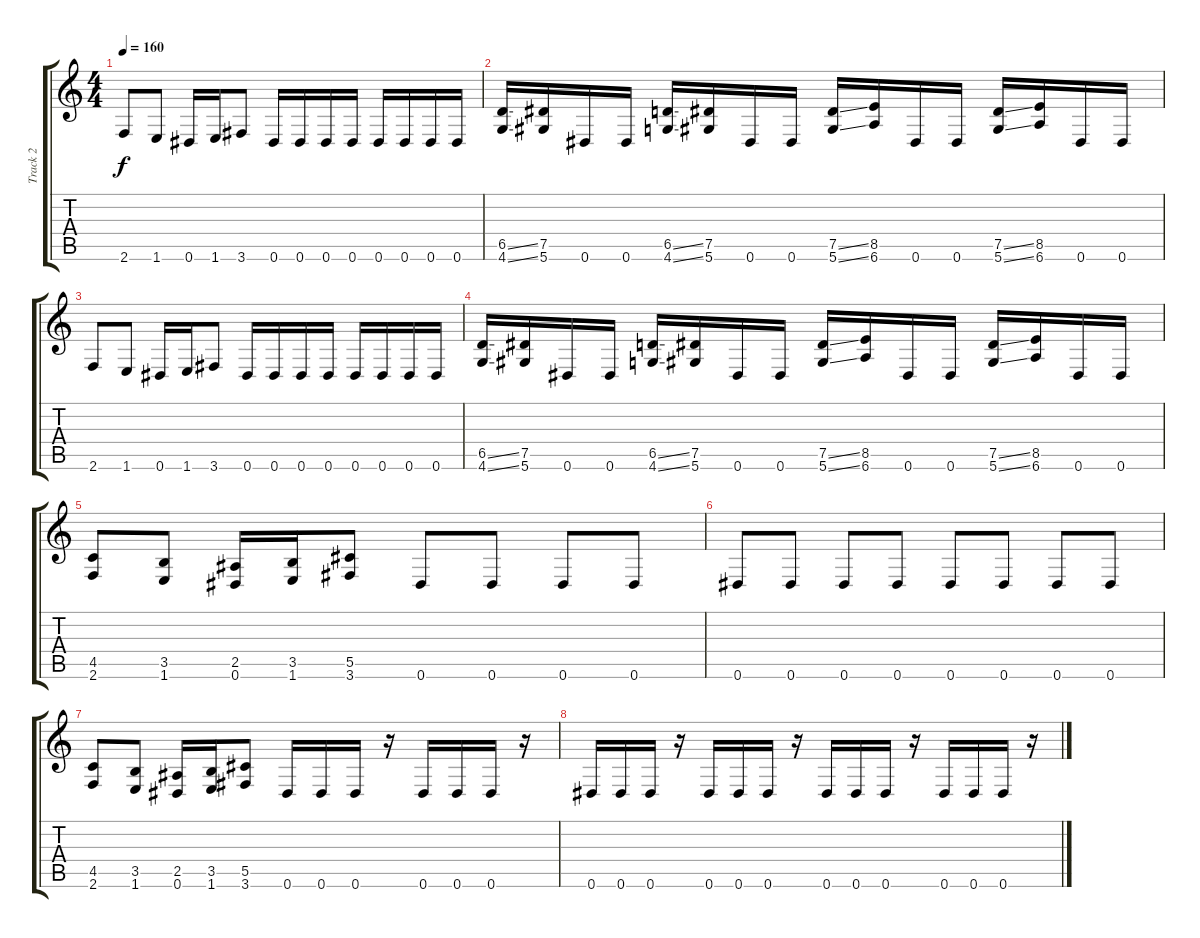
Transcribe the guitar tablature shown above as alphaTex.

\track ("Track 2" "Track 2") {instrument distortionguitar}
\staff {score tabs}
\tuning (Eb4 Bb3 Gb3 Db3 Ab2 Eb2) {hide}
\ts (4 4)
\tempo 160
\clef g2
\ks c
2.6.8{dy f} 1.6.8 0.6.16 1.6.16 3.6.8 0.6.16 0.6.16 0.6.16 0.6.16 0.6.16 0.6.16 0.6.16 0.6.16 |
(6.5{ss} 4.6{ss}).16 (7.5 5.6).16 0.6.16 0.6.16 (6.5{ss} 4.6{ss}).16 (7.5 5.6).16 0.6.16 0.6.16 (7.5{ss} 5.6{ss}).16 (8.5 6.6).16 0.6.16 0.6.16 (7.5{ss} 5.6{ss}).16 (8.5 6.6).16 0.6.16 0.6.16 |
2.6.8 1.6.8 0.6.16 1.6.16 3.6.8 0.6.16 0.6.16 0.6.16 0.6.16 0.6.16 0.6.16 0.6.16 0.6.16 |
(6.5{ss} 4.6{ss}).16 (7.5 5.6).16 0.6.16 0.6.16 (6.5{ss} 4.6{ss}).16 (7.5 5.6).16 0.6.16 0.6.16 (7.5{ss} 5.6{ss}).16 (8.5 6.6).16 0.6.16 0.6.16 (7.5{ss} 5.6{ss}).16 (8.5 6.6).16 0.6.16 0.6.16 |
(4.5 2.6).8 (3.5 1.6).8 (2.5 0.6).16 (3.5 1.6).16 (5.5 3.6).8 0.6.8 0.6.8 0.6.8 0.6.8 |
0.6.8 0.6.8 0.6.8 0.6.8 0.6.8 0.6.8 0.6.8 0.6.8 |
(4.5 2.6).8 (3.5 1.6).8 (2.5 0.6).16 (3.5 1.6).16 (5.5 3.6).8 0.6.16 0.6.16 0.6.16 r.16 0.6.16 0.6.16 0.6.16 r.16 |
0.6.16 0.6.16 0.6.16 r.16 0.6.16 0.6.16 0.6.16 r.16 0.6.16 0.6.16 0.6.16 r.16 0.6.16 0.6.16 0.6.16 r.16
